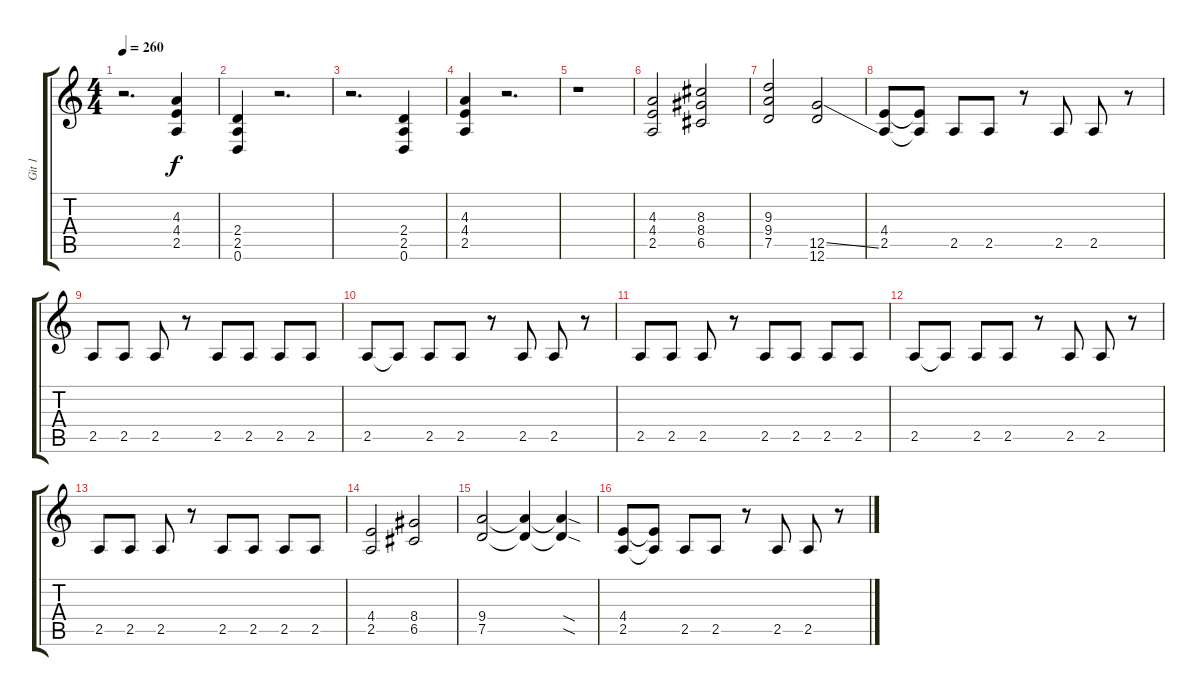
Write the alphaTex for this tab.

\track ("Git 1" "Git 1") {instrument distortionguitar}
\staff {score tabs}
\tuning (D4 A3 F3 C3 G2 D2) {hide}
\ts (4 4)
\tempo 260
\clef g2
\ks c
r.2{d dy f} (4.3 4.4 2.5).4 |
(2.4 2.5 0.6).4 r.2{d} |
r.2{d} (2.4 2.5 0.6).4 |
(4.3 4.4 2.5).4 r.2{d} |
r.1 |
(4.3 4.4 2.5).2 (8.3 8.4 6.5).2 |
(9.3 9.4 7.5).2 (12.5{ss} 12.6).2 |
(4.4 2.5).8 (4.4{t} 2.5{t}).8 2.5.8 2.5.8 r.8 2.5.8 2.5.8 r.8 |
2.5.8 2.5.8 2.5.8 r.8 2.5.8 2.5.8 2.5.8 2.5.8 |
2.5.8 2.5{t}.8 2.5.8 2.5.8 r.8 2.5.8 2.5.8 r.8 |
2.5.8 2.5.8 2.5.8 r.8 2.5.8 2.5.8 2.5.8 2.5.8 |
2.5.8 2.5{t}.8 2.5.8 2.5.8 r.8 2.5.8 2.5.8 r.8 |
2.5.8 2.5.8 2.5.8 r.8 2.5.8 2.5.8 2.5.8 2.5.8 |
(4.4 2.5).2 (8.4 6.5).2 |
(9.4 7.5).2 (9.4{t} 7.5{t}).4 (9.4{sod t} 7.5{sod t}).4 |
(4.4 2.5).8 (4.4{t} 2.5{t}).8 2.5.8 2.5.8 r.8 2.5.8 2.5.8 r.8
